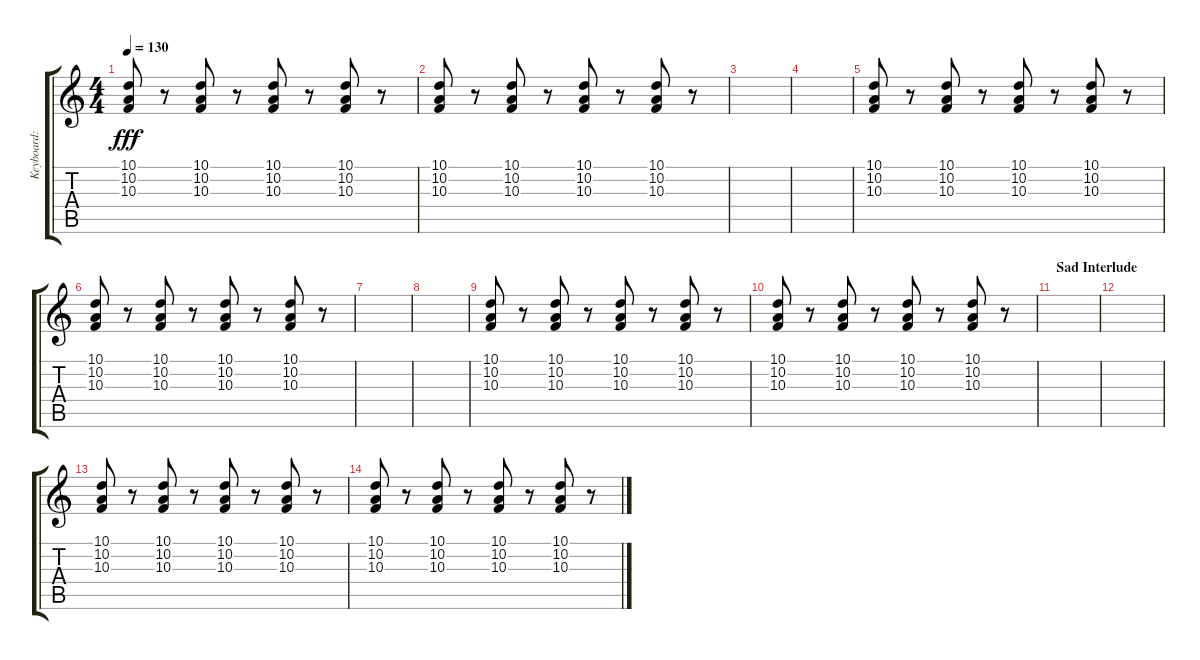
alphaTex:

\track ("Keyboard: Strings" "Keyboard: ") {instrument stringensemble1}
\staff {score tabs}
\tuning (E4 B3 G3 D3 A2 E2) {hide}
\ts (4 4)
\tempo 130
\clef g2
\ks c
(10.1 10.2 10.3).8{dy fff} r.8 (10.1 10.2 10.3).8 r.8 (10.1 10.2 10.3).8 r.8 (10.1 10.2 10.3).8 r.8 |
(10.1 10.2 10.3).8 r.8 (10.1 10.2 10.3).8 r.8 (10.1 10.2 10.3).8 r.8 (10.1 10.2 10.3).8 r.8 |
|
|
(10.1 10.2 10.3).8 r.8 (10.1 10.2 10.3).8 r.8 (10.1 10.2 10.3).8 r.8 (10.1 10.2 10.3).8 r.8 |
(10.1 10.2 10.3).8 r.8 (10.1 10.2 10.3).8 r.8 (10.1 10.2 10.3).8 r.8 (10.1 10.2 10.3).8 r.8 |
|
|
(10.1 10.2 10.3).8 r.8 (10.1 10.2 10.3).8 r.8 (10.1 10.2 10.3).8 r.8 (10.1 10.2 10.3).8 r.8 |
(10.1 10.2 10.3).8 r.8 (10.1 10.2 10.3).8 r.8 (10.1 10.2 10.3).8 r.8 (10.1 10.2 10.3).8 r.8 |
\section ("" "Sad Interlude")
|
|
(10.1 10.2 10.3).8 r.8 (10.1 10.2 10.3).8 r.8 (10.1 10.2 10.3).8 r.8 (10.1 10.2 10.3).8 r.8 |
(10.1 10.2 10.3).8 r.8 (10.1 10.2 10.3).8 r.8 (10.1 10.2 10.3).8 r.8 (10.1 10.2 10.3).8 r.8
